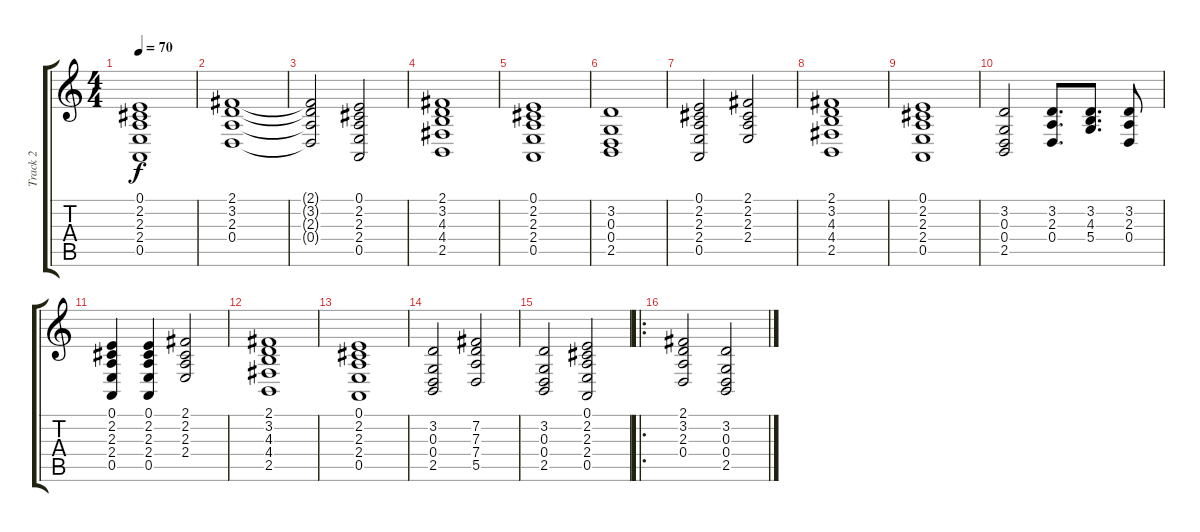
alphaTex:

\track ("Track 2" "Track 2") {instrument acousticgrandpiano}
\staff {score tabs}
\tuning (E4 B3 G3 D3 A2 E2) {hide}
\ts (4 4)
\tempo 70
\clef g2
\ks c
(0.1 2.2 2.3 2.4 0.5).1{dy f} |
(2.1 3.2 2.3 0.4).1 |
(2.1{t} 3.2{t} 2.3{t} 0.4{t}).2 (0.1 2.2 2.3 2.4 0.5).2 |
(2.1 3.2 4.3 4.4 2.5).1 |
(0.1 2.2 2.3 2.4 0.5).1 |
(3.2 0.3 0.4 2.5).1 |
(0.1 2.2 2.3 2.4 0.5).2 (2.1 2.2 2.3 2.4).2 |
(2.1 3.2 4.3 4.4 2.5).1 |
(0.1 2.2 2.3 2.4 0.5).1 |
(3.2 0.3 0.4 2.5).2 (3.2 2.3 0.4).8{d} (3.2 4.3 5.4).8{d} (3.2 2.3 0.4).8 |
(0.1 2.2 2.3 2.4 0.5).4 (0.1 2.2 2.3 2.4 0.5).4 (2.1 2.2 2.3 2.4).2 |
(2.1 3.2 4.3 4.4 2.5).1 |
(0.1 2.2 2.3 2.4 0.5).1 |
(3.2 0.3 0.4 2.5).2 (7.2 7.3 7.4 5.5).2 |
(3.2 0.3 0.4 2.5).2 (0.1 2.2 2.3 2.4 0.5).2 |
\ro
(2.1 3.2 2.3 0.4).2 (3.2 0.3 0.4 2.5).2
